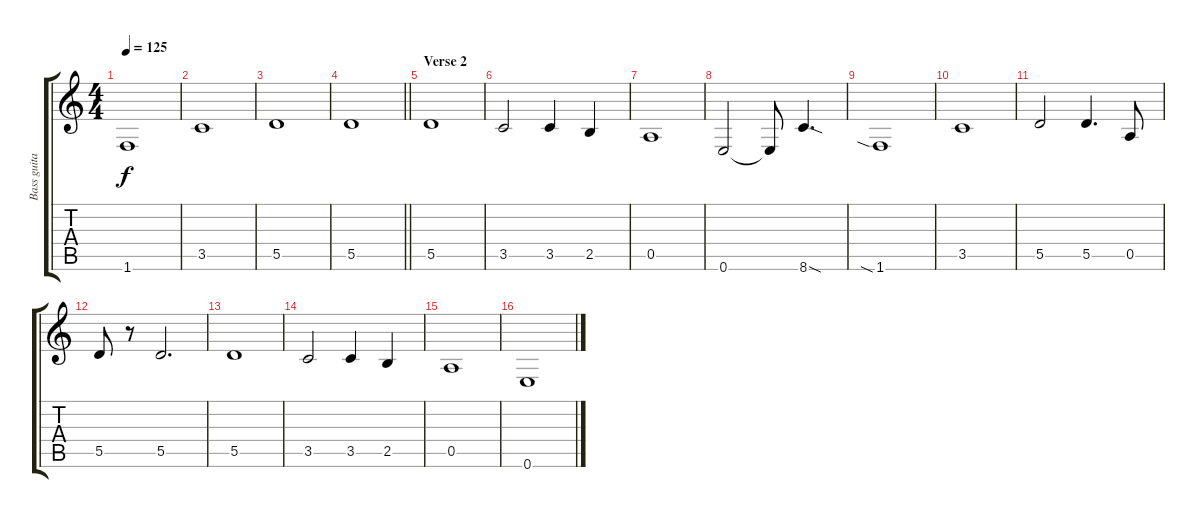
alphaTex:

\track ("Bass guitar" "Bass guita") {instrument electricbassfinger}
\staff {score tabs}
\tuning (E4 B3 G3 D3 A2 E2) {hide}
\ts (4 4)
\tempo 125
\clef g2
\ks c
1.6.1{dy f} |
3.5.1 |
5.5.1 |
\barLineRight lightlight
5.5.1 |
\section ("" "Verse 2")
5.5.1 |
3.5.2 3.5.4 2.5.4 |
0.5.1 |
0.6.2 0.6{t}.8 8.6{sod}.4{d} |
1.6{sia}.1 |
3.5.1 |
5.5.2 5.5.4{d} 0.5.8 |
5.5.8 r.8 5.5.2{d} |
5.5.1 |
3.5.2 3.5.4 2.5.4 |
0.5.1 |
0.6.1
